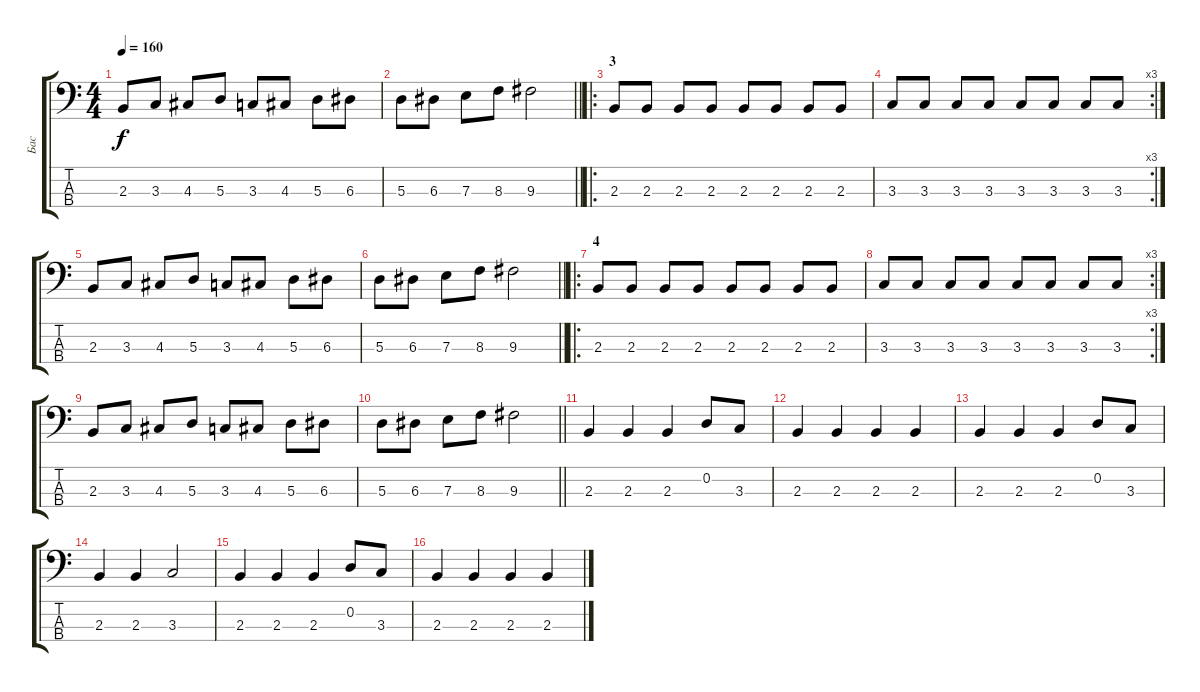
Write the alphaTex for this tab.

\track ("Бас" "Бас") {instrument electricbasspick}
\staff {score tabs}
\tuning (G2 D2 A1 E1) {hide}
\ts (4 4)
\tempo 160
\clef f4
\ks c
2.3.8{dy f} 3.3.8 4.3.8 5.3.8 3.3.8 4.3.8 5.3.8 6.3.8 |
\barLineRight lightlight
5.3.8 6.3.8 7.3.8 8.3.8 9.3.2 |
\ro
\section ("" "3")
2.3.8 2.3.8 2.3.8 2.3.8 2.3.8 2.3.8 2.3.8 2.3.8 |
\rc 3
3.3.8 3.3.8 3.3.8 3.3.8 3.3.8 3.3.8 3.3.8 3.3.8 |
2.3.8 3.3.8 4.3.8 5.3.8 3.3.8 4.3.8 5.3.8 6.3.8 |
\barLineRight lightlight
5.3.8 6.3.8 7.3.8 8.3.8 9.3.2 |
\ro
\section ("" "4")
2.3.8 2.3.8 2.3.8 2.3.8 2.3.8 2.3.8 2.3.8 2.3.8 |
\rc 3
3.3.8 3.3.8 3.3.8 3.3.8 3.3.8 3.3.8 3.3.8 3.3.8 |
2.3.8 3.3.8 4.3.8 5.3.8 3.3.8 4.3.8 5.3.8 6.3.8 |
\barLineRight lightlight
5.3.8 6.3.8 7.3.8 8.3.8 9.3.2 |
2.3.4 2.3.4 2.3.4 0.2.8 3.3.8 |
2.3.4 2.3.4 2.3.4 2.3.4 |
2.3.4 2.3.4 2.3.4 0.2.8 3.3.8 |
2.3.4 2.3.4 3.3.2 |
2.3.4 2.3.4 2.3.4 0.2.8 3.3.8 |
2.3.4 2.3.4 2.3.4 2.3.4
